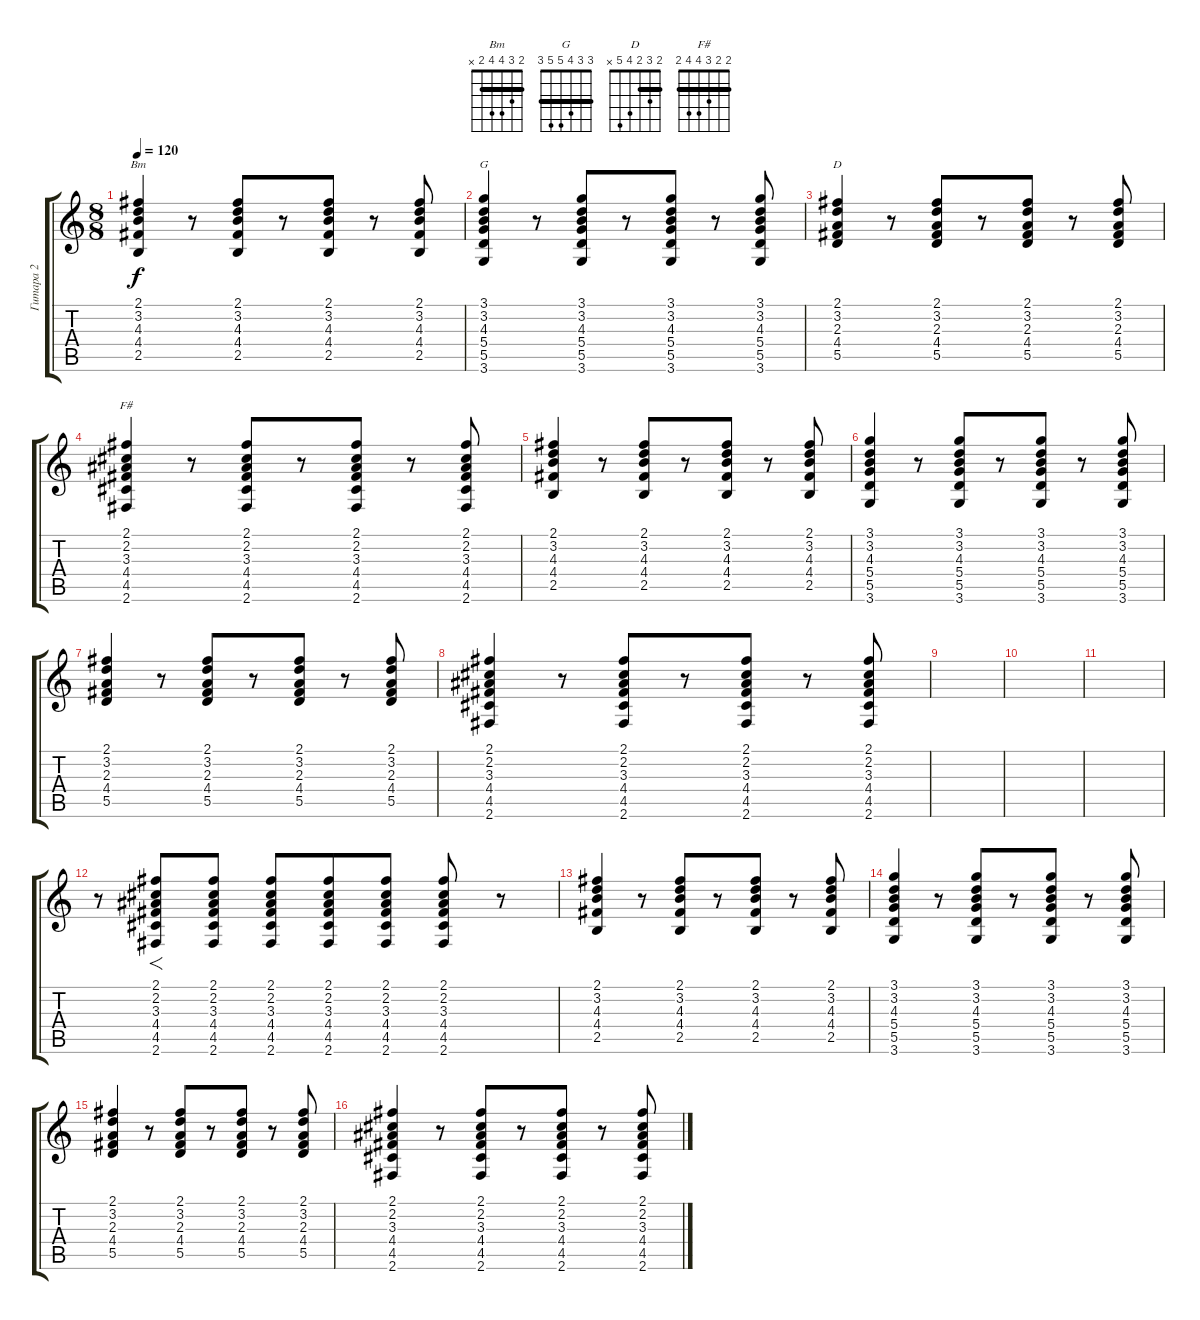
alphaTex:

\track ("Гитара 2" "Гитара 2") {instrument electricguitarjazz}
\staff {score tabs}
\tuning (E4 B3 G3 D3 A2 E2) {hide}
\chord ("Bm" 2 3 4 4 2 x) {barre 2}
\chord ("G" 3 3 4 5 5 3) {barre 3}
\chord ("D" 2 3 2 4 5 x) {barre 2}
\chord ("F#" 2 2 3 4 4 2) {barre 2}
\ts (8 8)
\tempo 120
\clef g2
\ks c
(2.1 3.2 4.3 4.4 2.5).4{ch "Bm" dy f} r.8 (2.1 3.2 4.3 4.4 2.5).8 r.8 (2.1 3.2 4.3 4.4 2.5).8 r.8 (2.1 3.2 4.3 4.4 2.5).8 |
(3.1 3.2 4.3 5.4 5.5 3.6).4{ch "G"} r.8 (3.1 3.2 4.3 5.4 5.5 3.6).8 r.8 (3.1 3.2 4.3 5.4 5.5 3.6).8 r.8 (3.1 3.2 4.3 5.4 5.5 3.6).8 |
(2.1 3.2 2.3 4.4 5.5).4{ch "D"} r.8 (2.1 3.2 2.3 4.4 5.5).8 r.8 (2.1 3.2 2.3 4.4 5.5).8 r.8 (2.1 3.2 2.3 4.4 5.5).8 |
(2.1 2.2 3.3 4.4 4.5 2.6).4{ch "F#"} r.8 (2.1 2.2 3.3 4.4 4.5 2.6).8 r.8 (2.1 2.2 3.3 4.4 4.5 2.6).8 r.8 (2.1 2.2 3.3 4.4 4.5 2.6).8 |
(2.1 3.2 4.3 4.4 2.5).4 r.8 (2.1 3.2 4.3 4.4 2.5).8 r.8 (2.1 3.2 4.3 4.4 2.5).8 r.8 (2.1 3.2 4.3 4.4 2.5).8 |
(3.1 3.2 4.3 5.4 5.5 3.6).4 r.8 (3.1 3.2 4.3 5.4 5.5 3.6).8 r.8 (3.1 3.2 4.3 5.4 5.5 3.6).8 r.8 (3.1 3.2 4.3 5.4 5.5 3.6).8 |
(2.1 3.2 2.3 4.4 5.5).4 r.8 (2.1 3.2 2.3 4.4 5.5).8 r.8 (2.1 3.2 2.3 4.4 5.5).8 r.8 (2.1 3.2 2.3 4.4 5.5).8 |
(2.1 2.2 3.3 4.4 4.5 2.6).4 r.8 (2.1 2.2 3.3 4.4 4.5 2.6).8 r.8 (2.1 2.2 3.3 4.4 4.5 2.6).8 r.8 (2.1 2.2 3.3 4.4 4.5 2.6).8 |
|
|
|
r.8 (2.1 2.2 3.3 4.4 4.5 2.6).8{f} (2.1 2.2 3.3 4.4 4.5 2.6).8 (2.1 2.2 3.3 4.4 4.5 2.6).8 (2.1 2.2 3.3 4.4 4.5 2.6).8 (2.1 2.2 3.3 4.4 4.5 2.6).8 (2.1 2.2 3.3 4.4 4.5 2.6).8 r.8 |
(2.1 3.2 4.3 4.4 2.5).4 r.8 (2.1 3.2 4.3 4.4 2.5).8 r.8 (2.1 3.2 4.3 4.4 2.5).8 r.8 (2.1 3.2 4.3 4.4 2.5).8 |
(3.1 3.2 4.3 5.4 5.5 3.6).4 r.8 (3.1 3.2 4.3 5.4 5.5 3.6).8 r.8 (3.1 3.2 4.3 5.4 5.5 3.6).8 r.8 (3.1 3.2 4.3 5.4 5.5 3.6).8 |
(2.1 3.2 2.3 4.4 5.5).4 r.8 (2.1 3.2 2.3 4.4 5.5).8 r.8 (2.1 3.2 2.3 4.4 5.5).8 r.8 (2.1 3.2 2.3 4.4 5.5).8 |
(2.1 2.2 3.3 4.4 4.5 2.6).4 r.8 (2.1 2.2 3.3 4.4 4.5 2.6).8 r.8 (2.1 2.2 3.3 4.4 4.5 2.6).8 r.8 (2.1 2.2 3.3 4.4 4.5 2.6).8
